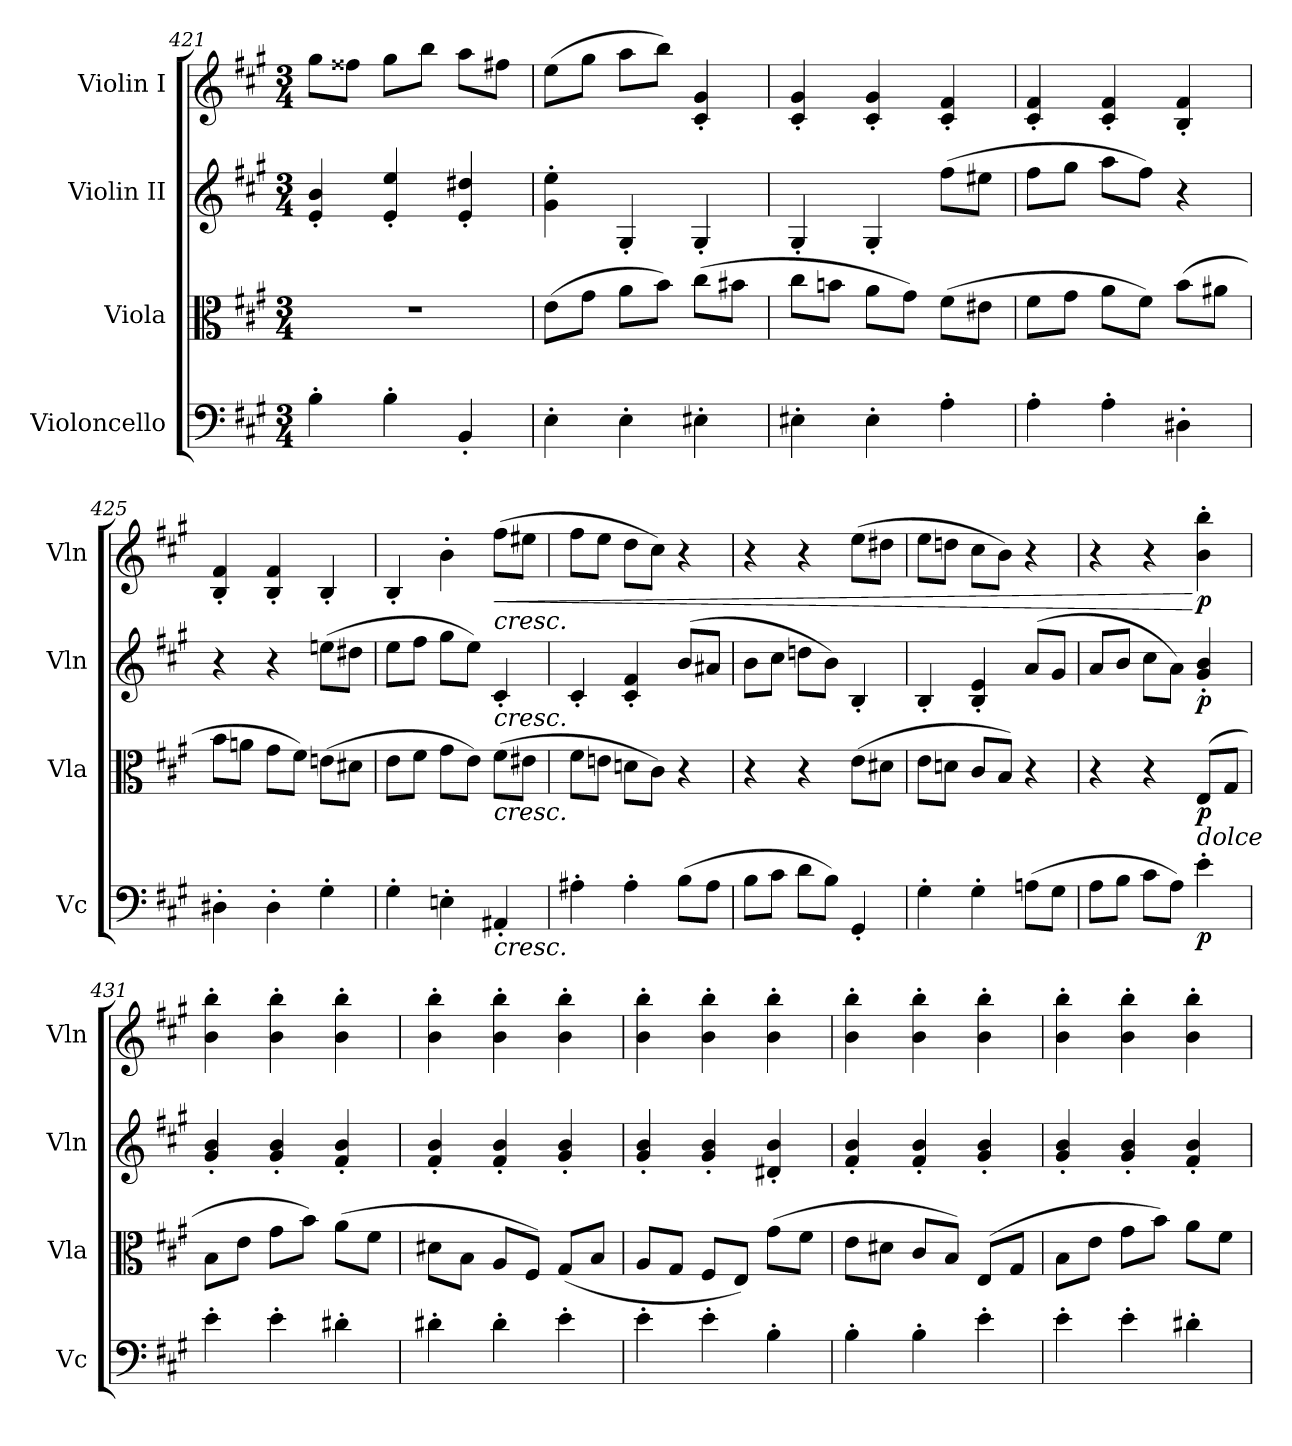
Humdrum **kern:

**kern	**dynam	**kern	**dynam	**kern	**dynam	**kern	**dynam
*part4	*part4	*part3	*part3	*part2	*part2	*part1	*part1
*staff4	*staff4	*staff3	*staff3	*staff2	*staff2	*staff1	*staff1
*I"Violoncello	*	*I"Viola	*	*I"Violin II	*	*I"Violin I	*
*I'Vc	*	*I'Vla	*	*I'Vln	*	*I'Vln	*
*clefF4	*	*clefC3	*	*clefG2	*	*clefG2	*
*k[f#c#g#]	*	*k[f#c#g#]	*	*k[f#c#g#]	*	*k[f#c#g#]	*
*M3/4	*	*M3/4	*	*M3/4	*	*M3/4	*
=421	=421	=421	=421	=421	=421	=421	=421
4B'\	.	2.r	.	4e/' 4b/'	.	8gg#\L	.
.	.	.	.	.	.	8ff##X\J	.
4B'\	.	.	.	4e/' 4ee/'	.	8gg#\L	.
.	.	.	.	.	.	8bb\J	.
4BB'/	.	.	.	4e/' 4dd#X/'	.	8aa\L	.
.	.	.	.	.	.	8ff#X\J	.
=422	=422	=422	=422	=422	=422	=422	=422
4E'\	.	(>8e\L	.	4g#\' 4ee\'	.	(>8ee\L	.
.	.	8g#\J	.	.	.	8gg#\J	.
4E'\	.	8a\L	.	4G#'/	.	8aa\L	.
.	.	8b\J)	.	.	.	8bb\J)	.
4E#X'\	.	(>8cc#\L	.	4G#'/	.	4c#/' 4g#/'	.
.	.	8b#X\J	.	.	.	.	.
=423	=423	=423	=423	=423	=423	=423	=423
4E#X'\	.	8cc#\L	.	4G#'/	.	4c#/' 4g#/'	.
.	.	8bn\J	.	.	.	.	.
4E#'\	.	8a\L	.	4G#'/	.	4c#/' 4g#/'	.
.	.	8g#\J)	.	.	.	.	.
4A'\	.	(>8f#\L	.	(>8ff#\L	.	4c#/' 4f#/'	.
.	.	8e#X\J	.	8ee#X\J	.	.	.
=424	=424	=424	=424	=424	=424	=424	=424
4A'\	.	8f#\L	.	8ff#\L	.	4c#/' 4f#/'	.
.	.	8g#\J	.	8gg#\J	.	.	.
4A'\	.	8a\L	.	8aa\L	.	4c#/' 4f#/'	.
.	.	8f#\J)	.	8ff#\J)	.	.	.
4D#X'\	.	(>8b\L	.	4r	.	4B/' 4f#/'	.
.	.	8a#X\J	.	.	.	.	.
=425	=425	=425	=425	=425	=425	=425	=425
4D#X'\	.	8b\L	.	4r	.	4B/' 4f#/'	.
.	.	8an\J	.	.	.	.	.
4D#'\	.	8g#\L	.	4r	.	4B/' 4f#/'	.
.	.	8f#\J)	.	.	.	.	.
4G#'\	.	(>8en\L	.	(>8een\L	.	4B'/	.
.	.	8d#X\J	.	8dd#X\J	.	.	.
=426	=426	=426	=426	=426	=426	=426	=426
4G#'\	.	8e\L	.	8ee\L	.	4B'/	.
.	.	8f#\J	.	8ff#\J	.	.	.
4En'\	.	8g#\L	.	8gg#\L	.	4b'\	.
.	.	8e\J)	.	8ee\J)	.	.	.
!	!	!	!	!	!	!LO:TX:b:i:t=cresc.	!
!	!	!	!	!LO:TX:b:i:t=cresc.	!	!	!
!	!	!LO:TX:b:i:t=cresc.	!	!	!	!	!
!LO:TX:b:i:t=cresc.	!	!	!	!	!	!	!
!	!	!	!	!	!	!	!LO:HP:b
4AA#X'/	.	(>8f#\L	.	4c#'/	.	(>8ff#\L	<
.	.	8e#X\J	.	.	.	8ee#X\J	.
=427	=427	=427	=427	=427	=427	=427	=427
4A#X'\	.	8f#\L	.	4c#'/	.	8ff#\L	.
.	.	8en\J	.	.	.	8ee\J	.
4A#'\	.	8dn\L	.	4c#/' 4f#/'	.	8dd\L	.
.	.	8c#\J)	.	.	.	8cc#\J)	.
(>8B\L	.	4r	.	(>8b/L	.	4r	.
8A#\J	.	.	.	8a#X/J	.	.	.
=428	=428	=428	=428	=428	=428	=428	=428
8B\L	.	4r	.	8b\L	.	4r	.
8c#\J	.	.	.	8cc#\J	.	.	.
8d\L	.	4r	.	8ddn\L	.	4r	.
8B\J)	.	.	.	8b\J)	.	.	.
4GG#'/	.	(>8e\L	.	4B'/	.	(>8ee\L	.
.	.	8d#X\J	.	.	.	8dd#X\J	.
=429	=429	=429	=429	=429	=429	=429	=429
4G#'\	.	8e\L	.	4B'/	.	8ee\L	.
.	.	8dn\J	.	.	.	8ddn\J	.
4G#'\	.	8c#/L	.	4B/' 4e/'	.	8cc#\L	.
.	.	8B/J)	.	.	.	8b\J)	.
(>8An\L	.	4r	.	(>8a/L	.	4r	.
8G#\J	.	.	.	8g#/J	.	.	.
=430	=430	=430	=430	=430	=430	=430	=430
8A\L	.	4r	.	8a/L	.	4r	.
8B\J	.	.	.	8b/J	.	.	.
8c#\L	.	4r	.	8cc#\L	.	4r	.
8A\J)	.	.	.	8a\J)	.	.	.
!	!	!LO:TX:b:i:t=dolce	!	!	!	!	!
!	!LO:DY:b	!	!LO:DY:b	!	!LO:DY:b	!	!LO:DY:n=1:b
4e'\	p	(>8E/L	p	4g#/' 4b/'	p	4b\' 4bb\'	[ p
.	.	8G#/J	.	.	.	.	.
=431	=431	=431	=431	=431	=431	=431	=431
4e'\	.	8B\L	.	4g#/' 4b/'	.	4b\' 4bb\'	.
.	.	8e\J	.	.	.	.	.
4e'\	.	8g#\L	.	4g#/' 4b/'	.	4b\' 4bb\'	.
.	.	8b\J)	.	.	.	.	.
4d#X'\	.	(>8a\L	.	4f#/' 4b/'	.	4b\' 4bb\'	.
.	.	8f#\J	.	.	.	.	.
=432	=432	=432	=432	=432	=432	=432	=432
4d#X'\	.	8d#X\L	.	4f#/' 4b/'	.	4b\' 4bb\'	.
.	.	8B\J	.	.	.	.	.
4d#'\	.	8A/L	.	4f#/' 4b/'	.	4b\' 4bb\'	.
.	.	8F#/J)	.	.	.	.	.
4e'\	.	(<8G#/L	.	4g#/' 4b/'	.	4b\' 4bb\'	.
.	.	8B/J	.	.	.	.	.
=433	=433	=433	=433	=433	=433	=433	=433
4e'\	.	8A/L	.	4g#/' 4b/'	.	4b\' 4bb\'	.
.	.	8G#/J	.	.	.	.	.
4e'\	.	8F#/L	.	4g#/' 4b/'	.	4b\' 4bb\'	.
.	.	8E/J)	.	.	.	.	.
4B'\	.	(>8g#\L	.	4d#X/' 4b/'	.	4b\' 4bb\'	.
.	.	8f#\J	.	.	.	.	.
=434	=434	=434	=434	=434	=434	=434	=434
4B'\	.	8e\L	.	4f#/' 4b/'	.	4b\' 4bb\'	.
.	.	8d#X\J	.	.	.	.	.
4B'\	.	8c#/L	.	4f#/' 4b/'	.	4b\' 4bb\'	.
.	.	8B/J)	.	.	.	.	.
4e'\	.	(>8E/L	.	4g#/' 4b/'	.	4b\' 4bb\'	.
.	.	8G#/J	.	.	.	.	.
=435	=435	=435	=435	=435	=435	=435	=435
4e'\	.	8B\L	.	4g#/' 4b/'	.	4b\' 4bb\'	.
.	.	8e\J	.	.	.	.	.
4e'\	.	8g#\L	.	4g#/' 4b/'	.	4b\' 4bb\'	.
.	.	8b\J)	.	.	.	.	.
4d#X'\	.	8a\L	.	4f#/' 4b/'	.	4b\' 4bb\'	.
.	.	8f#\J	.	.	.	.	.
=	=	=	=	=	=	=	=
*-	*-	*-	*-	*-	*-	*-	*-
